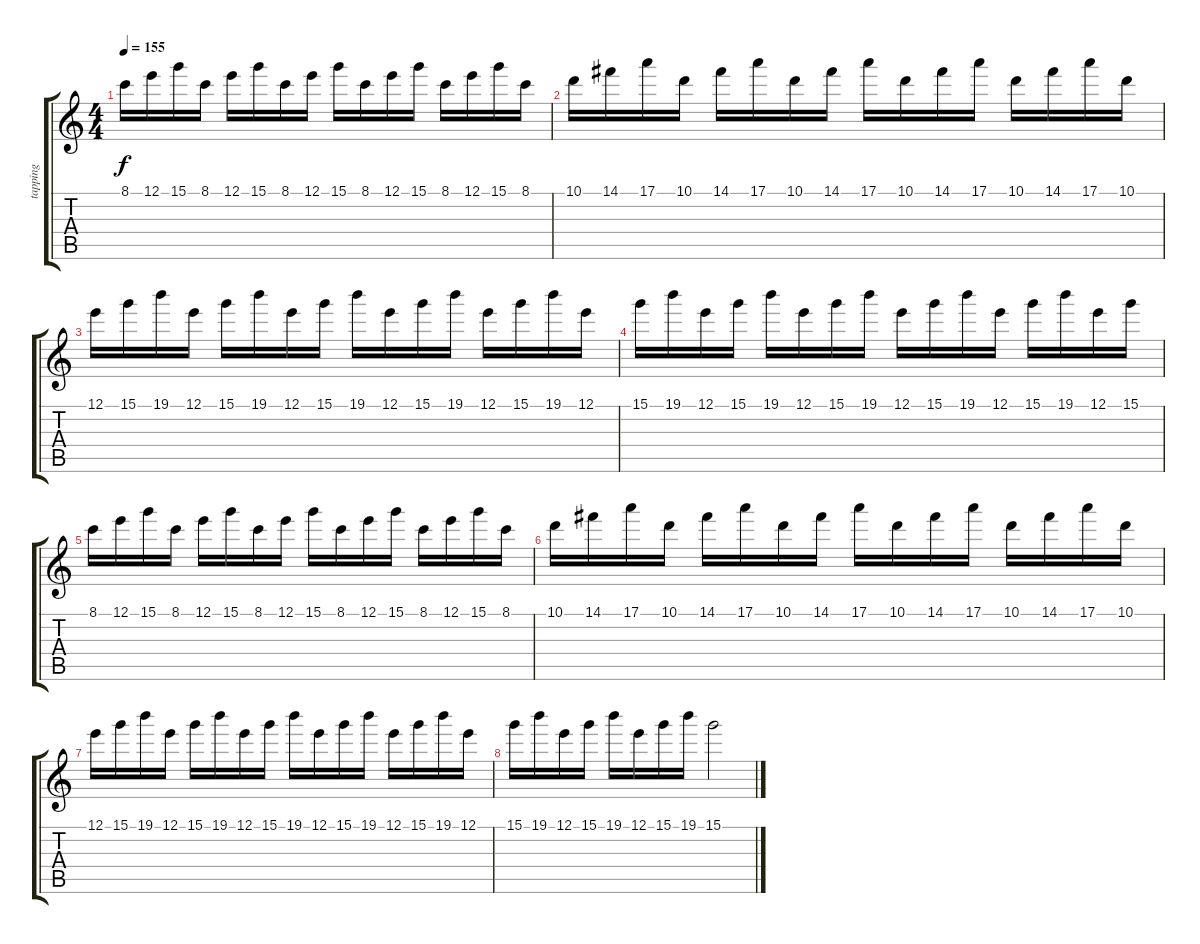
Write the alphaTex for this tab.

\track ("tapping" "tapping") {instrument distortionguitar}
\staff {score tabs}
\tuning (E4 B3 G3 D3 A2 E2) {hide}
\ts (4 4)
\tempo 155
\clef g2
\ks c
8.1.16{dy f} 12.1.16 15.1.16 8.1.16 12.1.16 15.1.16 8.1.16 12.1.16 15.1.16 8.1.16 12.1.16 15.1.16 8.1.16 12.1.16 15.1.16 8.1.16 |
10.1.16 14.1.16 17.1.16 10.1.16 14.1.16 17.1.16 10.1.16 14.1.16 17.1.16 10.1.16 14.1.16 17.1.16 10.1.16 14.1.16 17.1.16 10.1.16 |
12.1.16 15.1.16 19.1.16 12.1.16 15.1.16 19.1.16 12.1.16 15.1.16 19.1.16 12.1.16 15.1.16 19.1.16 12.1.16 15.1.16 19.1.16 12.1.16 |
15.1.16 19.1.16 12.1.16 15.1.16 19.1.16 12.1.16 15.1.16 19.1.16 12.1.16 15.1.16 19.1.16 12.1.16 15.1.16 19.1.16 12.1.16 15.1.16 |
8.1.16 12.1.16 15.1.16 8.1.16 12.1.16 15.1.16 8.1.16 12.1.16 15.1.16 8.1.16 12.1.16 15.1.16 8.1.16 12.1.16 15.1.16 8.1.16 |
10.1.16 14.1.16 17.1.16 10.1.16 14.1.16 17.1.16 10.1.16 14.1.16 17.1.16 10.1.16 14.1.16 17.1.16 10.1.16 14.1.16 17.1.16 10.1.16 |
12.1.16 15.1.16 19.1.16 12.1.16 15.1.16 19.1.16 12.1.16 15.1.16 19.1.16 12.1.16 15.1.16 19.1.16 12.1.16 15.1.16 19.1.16 12.1.16 |
15.1.16 19.1.16 12.1.16 15.1.16 19.1.16 12.1.16 15.1.16 19.1.16 15.1.2
